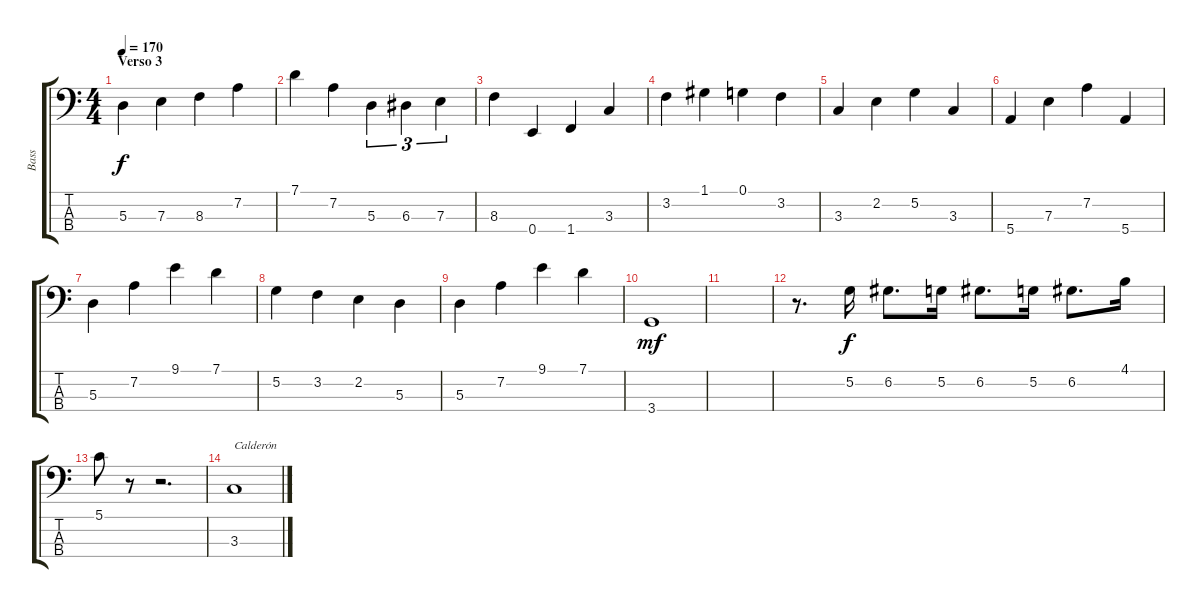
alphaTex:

\track ("Bass" "Bass") {instrument electricbassfinger}
\staff {score tabs}
\tuning (G2 D2 A1 E1) {hide}
\ts (4 4)
\section ("" "Verso 3")
\tempo 170
\clef f4
\ks c
5.3.4{dy f} 7.3.4 8.3.4 7.2.4 |
7.1.4 7.2.4 5.3.4{tu (3 2)} 6.3.4{tu (3 2)} 7.3.4{tu (3 2)} |
8.3.4 0.4.4 1.4.4 3.3.4 |
3.2.4 1.1.4 0.1.4 3.2.4 |
3.3.4 2.2.4 5.2.4 3.3.4 |
5.4.4 7.3.4 7.2.4 5.4.4 |
5.3.4 7.2.4 9.1.4 7.1.4 |
5.2.4 3.2.4 2.2.4 5.3.4 |
5.3.4 7.2.4 9.1.4 7.1.4 |
3.4.1{dy mf} |
|
r.8{d} 5.2.16{dy f} 6.2.8{d} 5.2.16 6.2.8{d} 5.2.16 6.2.8{d} 4.1.16 |
5.1.8 r.8 r.2{d} |
3.3.1{txt "Calderón"}
